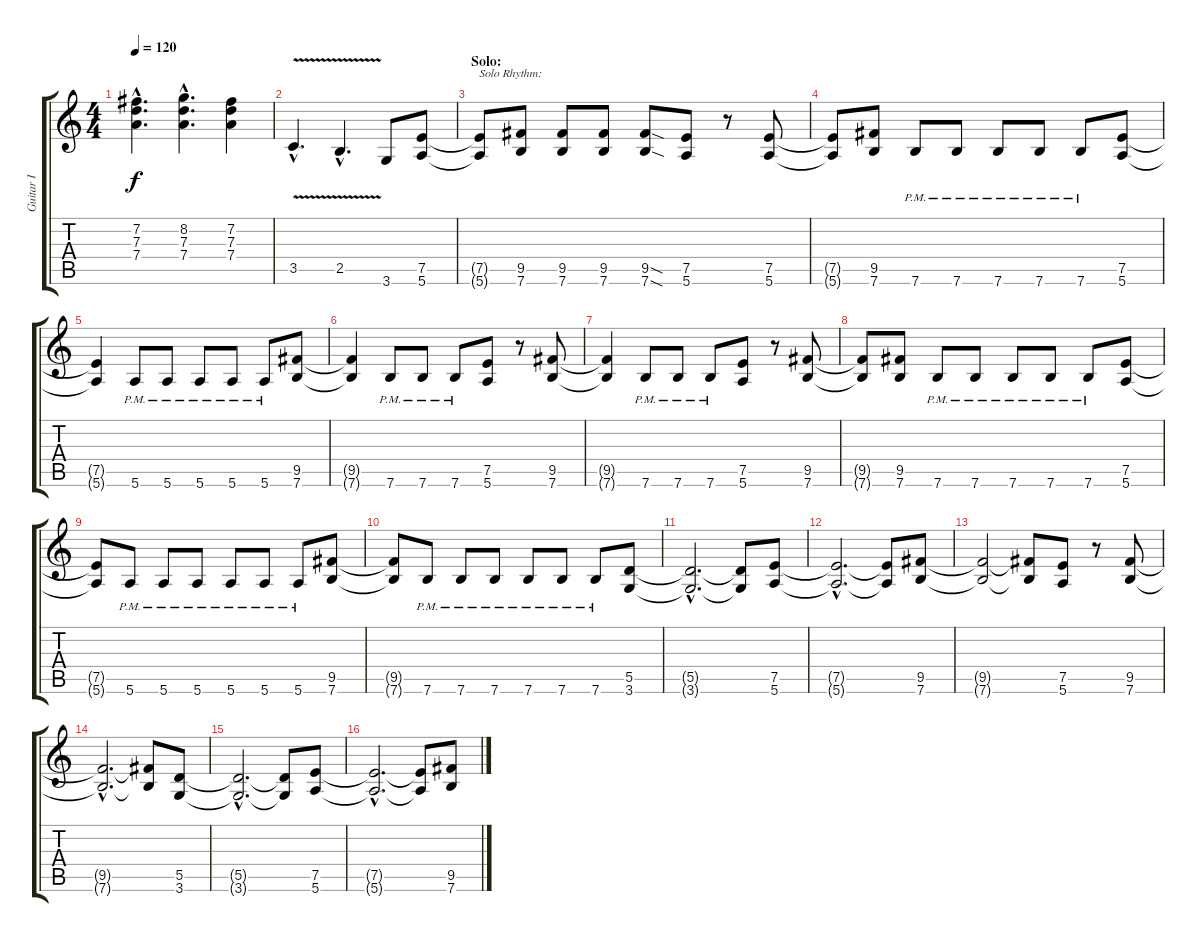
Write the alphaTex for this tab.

\track ("Guitar I" "Guitar I") {instrument distortionguitar}
\staff {score tabs}
\tuning (E4 B3 G3 D3 A2 E2) {hide}
\ts (4 4)
\tempo 120
\clef g2
\ks c
(7.2{hac} 7.3{hac} 7.4{hac}).4{d dy f} (8.2{hac} 7.3{hac} 7.4{hac}).4{d} (7.2 7.3 7.4).4 |
3.5{v hac}.4{d} 2.5{v hac}.4{d} 3.6.8 (7.5 5.6).8 |
\section ("" "Solo:")
(7.5{t} 5.6{t}).8{txt "Solo Rhythm:"} (9.5 7.6).8 (9.5 7.6).8 (9.5 7.6).8 (9.5{sod} 7.6{sod}).8 (7.5 5.6).8 r.8 (7.5 5.6).8 |
(7.5{t} 5.6{t}).8 (9.5 7.6).8 7.6{pm}.8 7.6{pm}.8 7.6{pm}.8 7.6{pm}.8 7.6{pm}.8 (7.5 5.6).8 |
(7.5{t} 5.6{t}).4 5.6{pm}.8 5.6{pm}.8 5.6{pm}.8 5.6{pm}.8 5.6{pm}.8 (9.5 7.6).8 |
(9.5{t} 7.6{t}).4 7.6{pm}.8 7.6{pm}.8 7.6{pm}.8 (7.5 5.6).8 r.8 (9.5 7.6).8 |
(9.5{t} 7.6{t}).4 7.6{pm}.8 7.6{pm}.8 7.6{pm}.8 (7.5 5.6).8 r.8 (9.5 7.6).8 |
(9.5{t} 7.6{t}).8 (9.5 7.6).8 7.6{pm}.8 7.6{pm}.8 7.6{pm}.8 7.6{pm}.8 7.6{pm}.8 (7.5 5.6).8 |
(7.5{t} 5.6{t}).8 5.6{pm}.8 5.6{pm}.8 5.6{pm}.8 5.6{pm}.8 5.6{pm}.8 5.6{pm}.8 (9.5 7.6).8 |
(9.5{t} 7.6{t}).8 7.6{pm}.8 7.6{pm}.8 7.6{pm}.8 7.6{pm}.8 7.6{pm}.8 7.6{pm}.8 (5.5 3.6).8 |
(5.5{hac t} 3.6{hac t}).2{d} (5.5{t} 3.6{t}).8 (7.5 5.6).8 |
(7.5{hac t} 5.6{hac t}).2{d} (7.5{t} 5.6{t}).8 (9.5 7.6).8 |
(9.5{t} 7.6{t}).2 (9.5{t} 7.6{t}).8 (7.5 5.6).8 r.8 (9.5 7.6).8 |
(9.5{hac t} 7.6{hac t}).2{d} (9.5{t} 7.6{t}).8 (5.5 3.6).8 |
(5.5{hac t} 3.6{hac t}).2{d} (5.5{t} 3.6{t}).8 (7.5 5.6).8 |
(7.5{hac t} 5.6{hac t}).2{d} (7.5{t} 5.6{t}).8 (9.5 7.6).8
